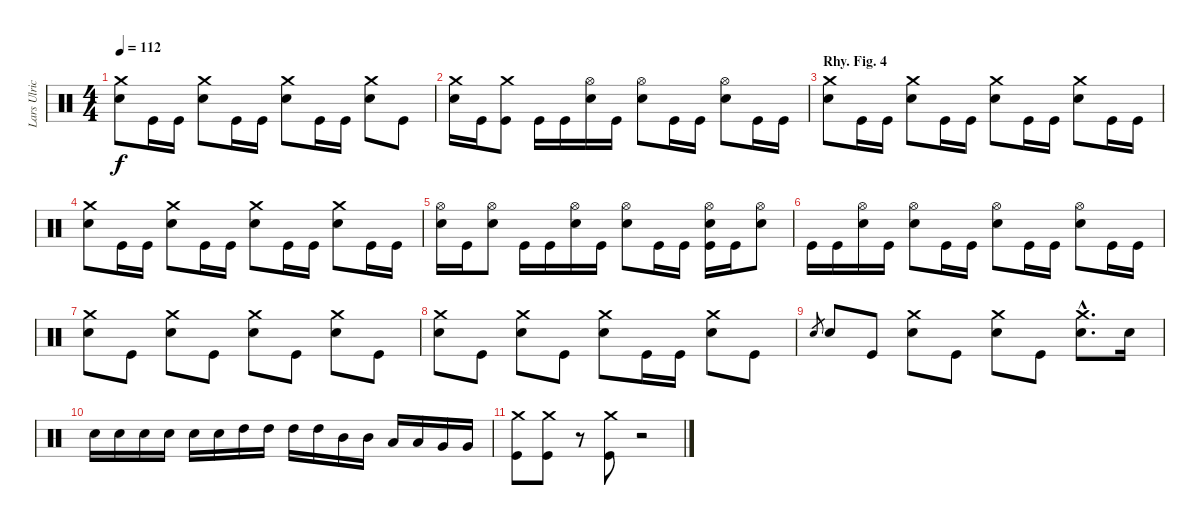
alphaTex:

\track ("Lars Ulrich (Drums)" "Lars Ulric") {instrument percussion}
\staff {score}
\articulation defaults
\ts (4 4)
\tempo 112
\clef neutral
\ks c
("Electric Snare (hit)" "Crash medium (hit)").8{dy f} "Kick (hit)".16 "Kick (hit)".16 ("Electric Snare (hit)" "Crash medium (hit)").8 "Kick (hit)".16 "Kick (hit)".16 ("Electric Snare (hit)" "Crash medium (hit)").8 "Kick (hit)".16 "Kick (hit)".16 ("Electric Snare (hit)" "Crash medium (hit)").8 "Kick (hit)".8 |
("Electric Snare (hit)" "Crash medium (hit)").16 "Kick (hit)".16 ("Kick (hit)" "Crash medium (hit)").8 "Kick (hit)".16 "Kick (hit)".16 ("Electric Snare (hit)" "Hi-Hat (open)").16 "Kick (hit)".16 ("Electric Snare (hit)" "Hi-Hat (open)").8 "Kick (hit)".16 "Kick (hit)".16 ("Electric Snare (hit)" "Hi-Hat (open)").8 "Kick (hit)".16 "Kick (hit)".16 |
\section ("" "Rhy. Fig. 4")
("Electric Snare (hit)" "Crash medium (hit)").8 "Kick (hit)".16 "Kick (hit)".16 ("Electric Snare (hit)" "Crash medium (hit)").8 "Kick (hit)".16 "Kick (hit)".16 ("Electric Snare (hit)" "Crash medium (hit)").8 "Kick (hit)".16 "Kick (hit)".16 ("Electric Snare (hit)" "Crash medium (hit)").8 "Kick (hit)".16 "Kick (hit)".16 |
("Electric Snare (hit)" "Crash medium (hit)").8 "Kick (hit)".16 "Kick (hit)".16 ("Electric Snare (hit)" "Crash medium (hit)").8 "Kick (hit)".16 "Kick (hit)".16 ("Electric Snare (hit)" "Crash medium (hit)").8 "Kick (hit)".16 "Kick (hit)".16 ("Electric Snare (hit)" "Crash medium (hit)").8 "Kick (hit)".16 "Kick (hit)".16 |
("Electric Snare (hit)" "Hi-Hat (open)").16 "Kick (hit)".16 ("Electric Snare (hit)" "Hi-Hat (open)").8 "Kick (hit)".16 "Kick (hit)".16 ("Electric Snare (hit)" "Hi-Hat (open)").16 "Kick (hit)".16 ("Electric Snare (hit)" "Hi-Hat (open)").8 "Kick (hit)".16 "Kick (hit)".16 ("Kick (hit)" "Electric Snare (hit)" "Hi-Hat (open)").16 "Kick (hit)".16 ("Electric Snare (hit)" "Hi-Hat (open)").8 |
"Kick (hit)".16 "Kick (hit)".16 ("Electric Snare (hit)" "Hi-Hat (open)").16 "Kick (hit)".16 ("Electric Snare (hit)" "Hi-Hat (open)").8 "Kick (hit)".16 "Kick (hit)".16 ("Electric Snare (hit)" "Hi-Hat (open)").8 "Kick (hit)".16 "Kick (hit)".16 ("Electric Snare (hit)" "Hi-Hat (open)").8 "Kick (hit)".16 "Kick (hit)".16 |
("Electric Snare (hit)" "Crash medium (hit)").8 "Kick (hit)".8 ("Electric Snare (hit)" "Crash medium (hit)").8 "Kick (hit)".8 ("Electric Snare (hit)" "Crash medium (hit)").8 "Kick (hit)".8 ("Electric Snare (hit)" "Crash medium (hit)").8 "Kick (hit)".8 |
("Electric Snare (hit)" "Crash medium (hit)").8 "Kick (hit)".8 ("Electric Snare (hit)" "Crash medium (hit)").8 "Kick (hit)".8 ("Electric Snare (hit)" "Crash medium (hit)").8 "Kick (hit)".16 "Kick (hit)".16 ("Electric Snare (hit)" "Crash medium (hit)").8 "Kick (hit)".8 |
"Electric Snare (hit)".8{gr} "Electric Snare (hit)".8 "Kick (hit)".8 ("Electric Snare (hit)" "Crash medium (hit)").8 "Kick (hit)".8 ("Electric Snare (hit)" "Crash medium (hit)").8 "Kick (hit)".8 ("Electric Snare (hit)"{hac} "Crash medium (hit)"{hac}).8{d} "Electric Snare (hit)".16 |
"Electric Snare (hit)".16 "Electric Snare (hit)".16 "Electric Snare (hit)".16 "Electric Snare (hit)".16 "Electric Snare (hit)".16 "Electric Snare (hit)".16 "High Tom (hit)".16 "High Tom (hit)".16 "High Tom (hit)".16 "High Tom (hit)".16 "Mid Tom (hit)".16 "Mid Tom (hit)".16 "Low Tom (hit)".16 "Low Tom (hit)".16 "Very Low Tom (hit)".16 "Very Low Tom (hit)".16 |
("Kick (hit)" "Crash medium (hit)").8 ("Kick (hit)" "Crash medium (hit)").8 r.8 ("Kick (hit)" "Crash medium (hit)").8 r.2
